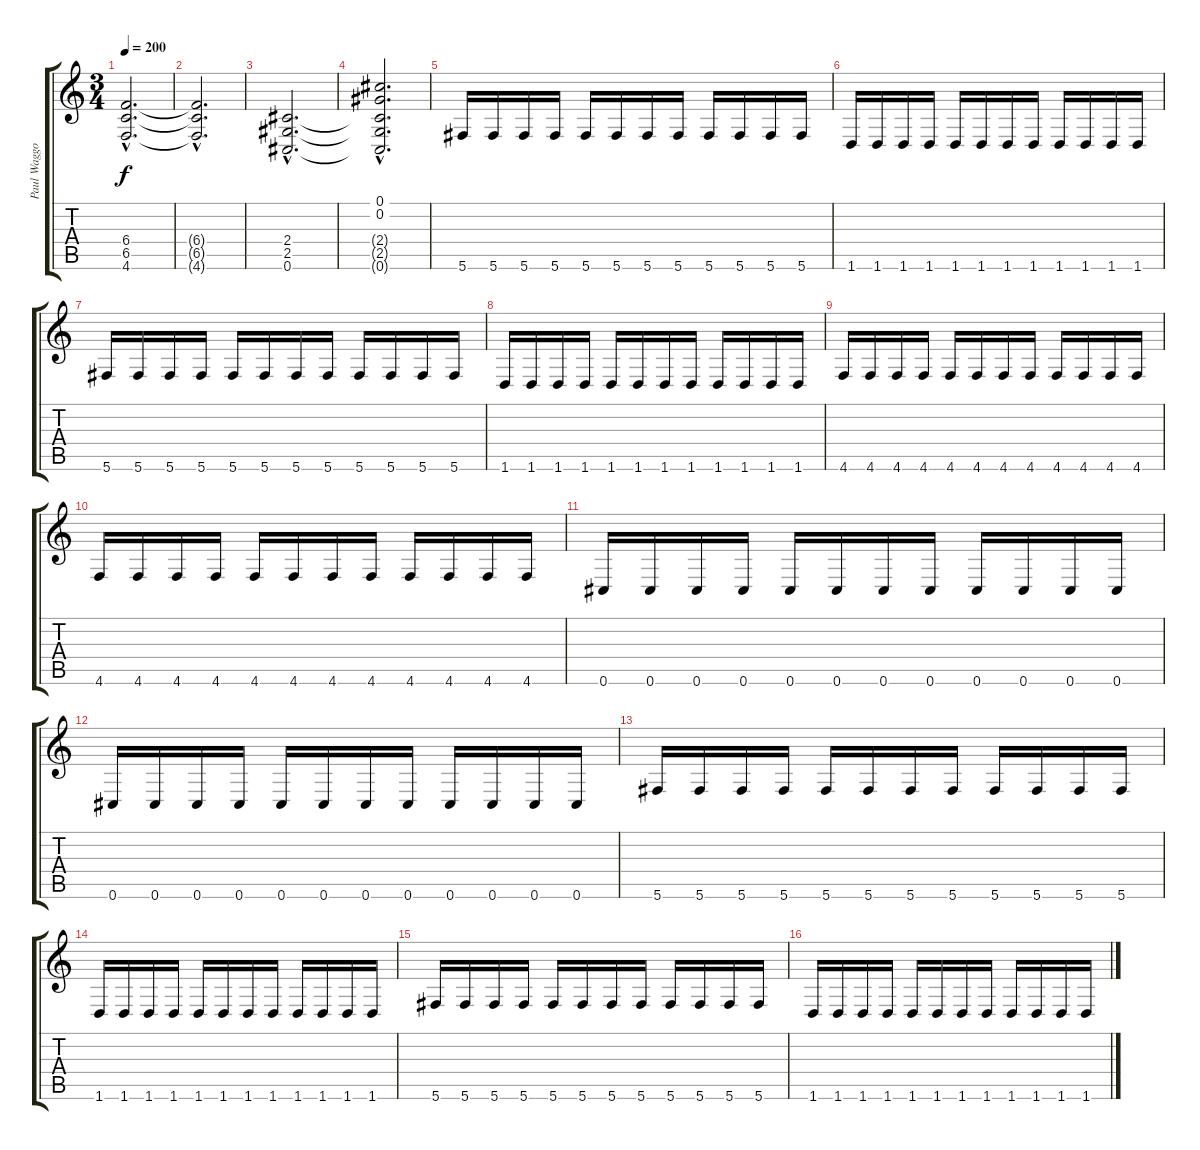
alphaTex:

\track ("Paul Waggoner Rhythm Gtr." "Paul Waggo") {instrument distortionguitar}
\staff {score tabs}
\tuning (Db4 Ab3 E3 B2 Gb2 Db2) {hide}
\ts (3 4)
\tempo 200
\clef g2
\ks c
(6.4{hac} 6.5{hac} 4.6{hac}).2{d dy f} |
(6.4{hac t} 6.5{hac t} 4.6{hac t}).2{d} |
(2.4{hac} 2.5{hac} 0.6{hac}).2{d} |
(0.1{hac} 0.2{hac} 2.4{hac t} 2.5{hac t} 0.6{hac t}).2{d} |
5.6.16 5.6.16 5.6.16 5.6.16 5.6.16 5.6.16 5.6.16 5.6.16 5.6.16 5.6.16 5.6.16 5.6.16 |
1.6.16 1.6.16 1.6.16 1.6.16 1.6.16 1.6.16 1.6.16 1.6.16 1.6.16 1.6.16 1.6.16 1.6.16 |
5.6.16 5.6.16 5.6.16 5.6.16 5.6.16 5.6.16 5.6.16 5.6.16 5.6.16 5.6.16 5.6.16 5.6.16 |
1.6.16 1.6.16 1.6.16 1.6.16 1.6.16 1.6.16 1.6.16 1.6.16 1.6.16 1.6.16 1.6.16 1.6.16 |
4.6.16 4.6.16 4.6.16 4.6.16 4.6.16 4.6.16 4.6.16 4.6.16 4.6.16 4.6.16 4.6.16 4.6.16 |
4.6.16 4.6.16 4.6.16 4.6.16 4.6.16 4.6.16 4.6.16 4.6.16 4.6.16 4.6.16 4.6.16 4.6.16 |
0.6.16 0.6.16 0.6.16 0.6.16 0.6.16 0.6.16 0.6.16 0.6.16 0.6.16 0.6.16 0.6.16 0.6.16 |
0.6.16 0.6.16 0.6.16 0.6.16 0.6.16 0.6.16 0.6.16 0.6.16 0.6.16 0.6.16 0.6.16 0.6.16 |
5.6.16 5.6.16 5.6.16 5.6.16 5.6.16 5.6.16 5.6.16 5.6.16 5.6.16 5.6.16 5.6.16 5.6.16 |
1.6.16 1.6.16 1.6.16 1.6.16 1.6.16 1.6.16 1.6.16 1.6.16 1.6.16 1.6.16 1.6.16 1.6.16 |
5.6.16 5.6.16 5.6.16 5.6.16 5.6.16 5.6.16 5.6.16 5.6.16 5.6.16 5.6.16 5.6.16 5.6.16 |
1.6.16 1.6.16 1.6.16 1.6.16 1.6.16 1.6.16 1.6.16 1.6.16 1.6.16 1.6.16 1.6.16 1.6.16
